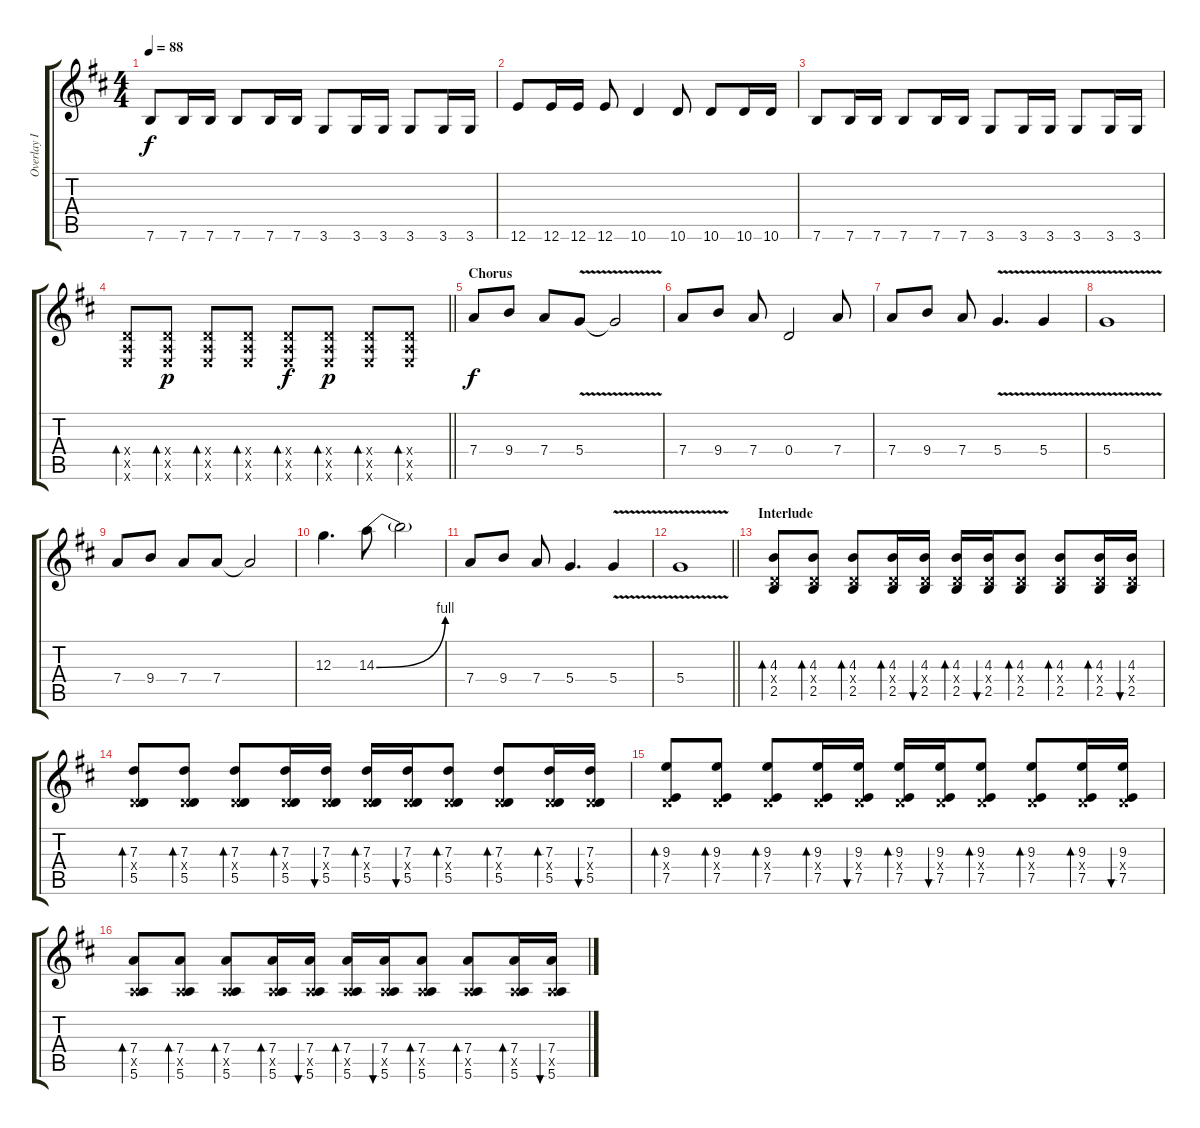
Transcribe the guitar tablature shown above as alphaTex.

\track ("Overlay I" "Overlay I") {instrument distortionguitar}
\staff {score tabs}
\tuning (E4 B3 G3 D3 A2 E2) {hide}
\ts (4 4)
\tempo 88
\clef g2
\ks bminor
7.6.8{dy f} 7.6.16 7.6.16 7.6.8 7.6.16 7.6.16 3.6.8 3.6.16 3.6.16 3.6.8 3.6.16 3.6.16 |
12.6.8 12.6.16 12.6.16 12.6.8 10.6.4 10.6.8 10.6.8 10.6.16 10.6.16 |
7.6.8 7.6.16 7.6.16 7.6.8 7.6.16 7.6.16 3.6.8 3.6.16 3.6.16 3.6.8 3.6.16 3.6.16 |
\barLineRight lightlight
(0.4{x} 0.5{x} 0.6{x}).8{bd 60} (0.4{x} 0.5{x} 0.6{x}).8{bd 60 dy p} (0.4{x} 0.5{x} 0.6{x}).8{bd 60} (0.4{x} 0.5{x} 0.6{x}).8{bd 60} (0.4{x} 0.5{x} 0.6{x}).8{bd 60 dy f} (0.4{x} 0.5{x} 0.6{x}).8{bd 60 dy p} (0.4{x} 0.5{x} 0.6{x}).8{bd 60} (0.4{x} 0.5{x} 0.6{x}).8{bd 60} |
\section ("" "Chorus")
7.4.8{dy f} 9.4.8 7.4.8 5.4{v}.8 5.4{t}.2 |
7.4.8 9.4.8 7.4.8 0.4.2 7.4.8 |
7.4.8 9.4.8 7.4.8 5.4{v}.4{d} 5.4{v}.4 |
5.4{v}.1 |
7.4.8 9.4.8 7.4.8 7.4.8 7.4{t}.2 |
12.3.4{d} 14.3{be (bend 0 0 60 4)}.8 14.3{t}.2 |
7.4.8 9.4.8 7.4.8 5.4.4{d} 5.4{v}.4 |
\barLineRight lightlight
5.4{v}.1 |
\section ("" "Interlude")
(4.3 0.4{x} 2.5).8{bd 60} (4.3 0.4{x} 2.5).8{bd 60} (4.3 0.4{x} 2.5).8{bd 60} (4.3 0.4{x} 2.5).16{bd 60} (4.3 0.4{x} 2.5).16{bu 60} (4.3 0.4{x} 2.5).16{bd 60} (4.3 0.4{x} 2.5).16{bu 60} (4.3 0.4{x} 2.5).8{bd 60} (4.3 0.4{x} 2.5).8{bd 60} (4.3 0.4{x} 2.5).16{bd 60} (4.3 0.4{x} 2.5).16{bu 60} |
(7.3 0.4{x} 5.5).8{bd 60} (7.3 0.4{x} 5.5).8{bd 60} (7.3 0.4{x} 5.5).8{bd 60} (7.3 0.4{x} 5.5).16{bd 60} (7.3 0.4{x} 5.5).16{bu 60} (7.3 0.4{x} 5.5).16{bd 60} (7.3 0.4{x} 5.5).16{bu 60} (7.3 0.4{x} 5.5).8{bd 60} (7.3 0.4{x} 5.5).8{bd 60} (7.3 0.4{x} 5.5).16{bd 60} (7.3 0.4{x} 5.5).16{bu 60} |
(9.3 0.4{x} 7.5).8{bd 60} (9.3 0.4{x} 7.5).8{bd 60} (9.3 0.4{x} 7.5).8{bd 60} (9.3 0.4{x} 7.5).16{bd 60} (9.3 0.4{x} 7.5).16{bu 60} (9.3 0.4{x} 7.5).16{bd 60} (9.3 0.4{x} 7.5).16{bu 60} (9.3 0.4{x} 7.5).8{bd 60} (9.3 0.4{x} 7.5).8{bd 60} (9.3 0.4{x} 7.5).16{bd 60} (9.3 0.4{x} 7.5).16{bu 60} |
(7.4 0.5{x} 5.6).8{bd 60} (7.4 0.5{x} 5.6).8{bd 60} (7.4 0.5{x} 5.6).8{bd 60} (7.4 0.5{x} 5.6).16{bd 60} (7.4 0.5{x} 5.6).16{bu 60} (7.4 0.5{x} 5.6).16{bd 60} (7.4 0.5{x} 5.6).16{bu 60} (7.4 0.5{x} 5.6).8{bd 60} (7.4 0.5{x} 5.6).8{bd 60} (7.4 0.5{x} 5.6).16{bd 60} (7.4 0.5{x} 5.6).16{bu 60}
